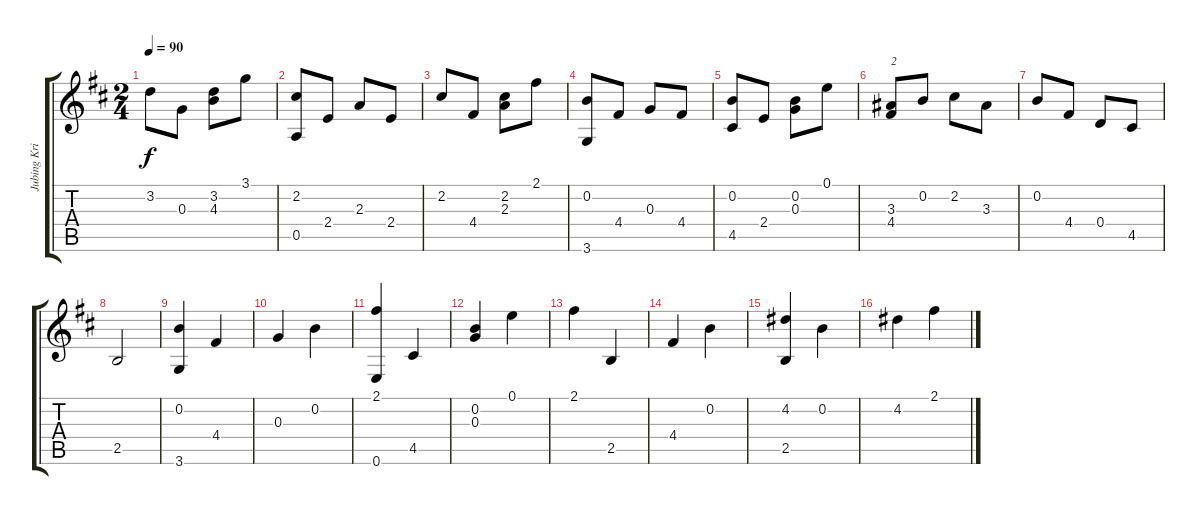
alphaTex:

\track ("Jubing Kristianto" "Jubing Kri") {instrument acousticguitarsteel}
\staff {score tabs}
\tuning (E4 B3 G3 D3 A2 E2) {hide}
\ts (2 4)
\tempo 90
\clef g2
\ks bminor
3.2.8{dy f} 0.3.8 (3.2 4.3).8 3.1.8 |
(2.2 0.5).8 2.4.8 2.3.8 2.4.8 |
2.2.8 4.4.8 (2.2 2.3).8 2.1.8 |
(0.2 3.6).8 4.4.8 0.3.8 4.4.8 |
(0.2 4.5).8 2.4.8 (0.2 0.3).8 0.1.8 |
(3.3 4.4).8{txt "2"} 0.2.8 2.2.8 3.3.8 |
0.2.8 4.4.8 0.4.8 4.5.8 |
2.5.2 |
(0.2 3.6).4 4.4.4 |
0.3.4 0.2.4 |
(2.1 0.6).4 4.5.4 |
(0.2 0.3).4 0.1.4 |
2.1.4 2.5.4 |
4.4.4 0.2.4 |
(4.2 2.5).4 0.2.4 |
4.2.4 2.1.4
